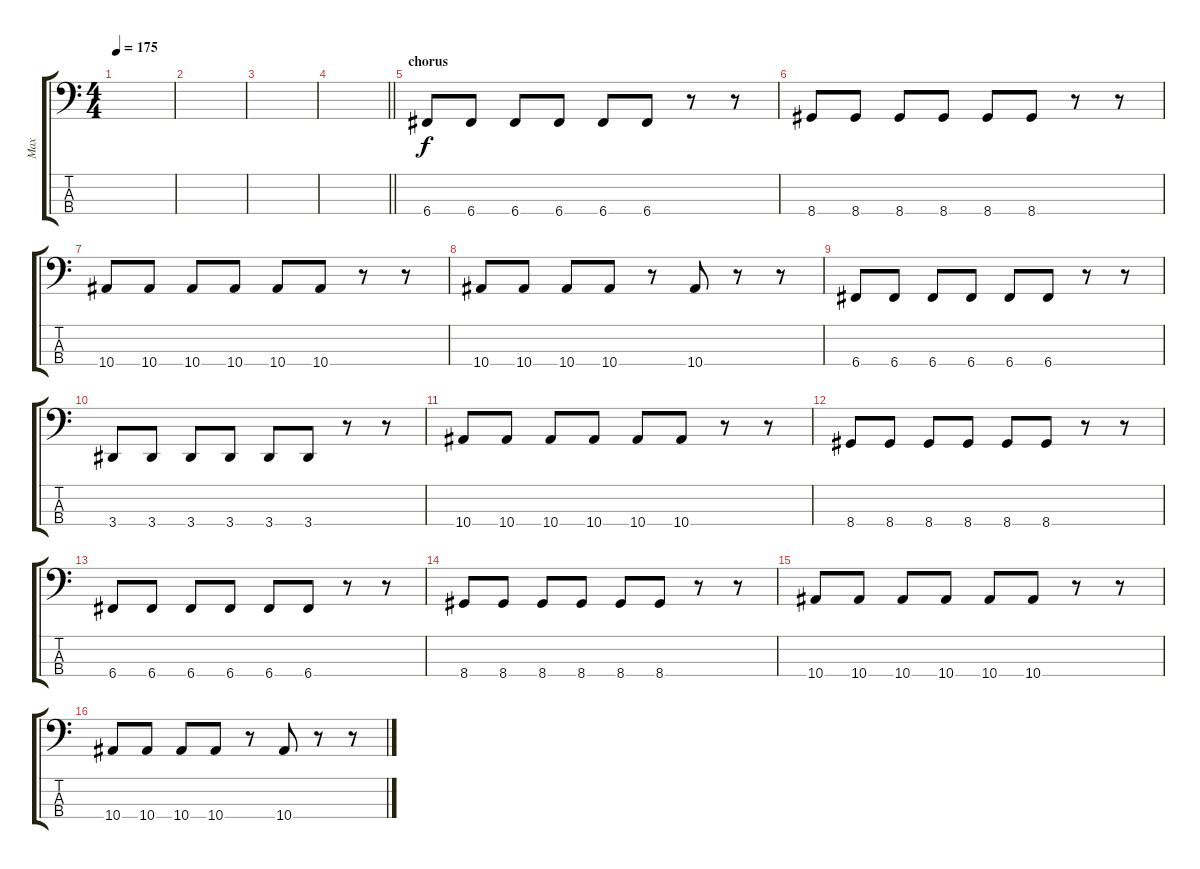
\track ("Max" "Max") {instrument electricbasspick}
\staff {score tabs}
\tuning (F2 C2 G1 C1) {hide}
\ts (4 4)
\tempo 175
\clef f4
\ks c
|
|
|
\barLineRight lightlight
|
\section ("" "chorus")
6.4.8 6.4.8 6.4.8 6.4.8 6.4.8 6.4.8 r.8 r.8 |
8.4.8 8.4.8 8.4.8 8.4.8 8.4.8 8.4.8 r.8 r.8 |
10.4.8 10.4.8 10.4.8 10.4.8 10.4.8 10.4.8 r.8 r.8 |
10.4.8 10.4.8 10.4.8 10.4.8 r.8 10.4.8 r.8 r.8 |
6.4.8 6.4.8 6.4.8 6.4.8 6.4.8 6.4.8 r.8 r.8 |
3.4.8 3.4.8 3.4.8 3.4.8 3.4.8 3.4.8 r.8 r.8 |
10.4.8 10.4.8 10.4.8 10.4.8 10.4.8 10.4.8 r.8 r.8 |
8.4.8 8.4.8 8.4.8 8.4.8 8.4.8 8.4.8 r.8 r.8 |
6.4.8 6.4.8 6.4.8 6.4.8 6.4.8 6.4.8 r.8 r.8 |
8.4.8 8.4.8 8.4.8 8.4.8 8.4.8 8.4.8 r.8 r.8 |
10.4.8 10.4.8 10.4.8 10.4.8 10.4.8 10.4.8 r.8 r.8 |
10.4.8 10.4.8 10.4.8 10.4.8 r.8 10.4.8 r.8 r.8
